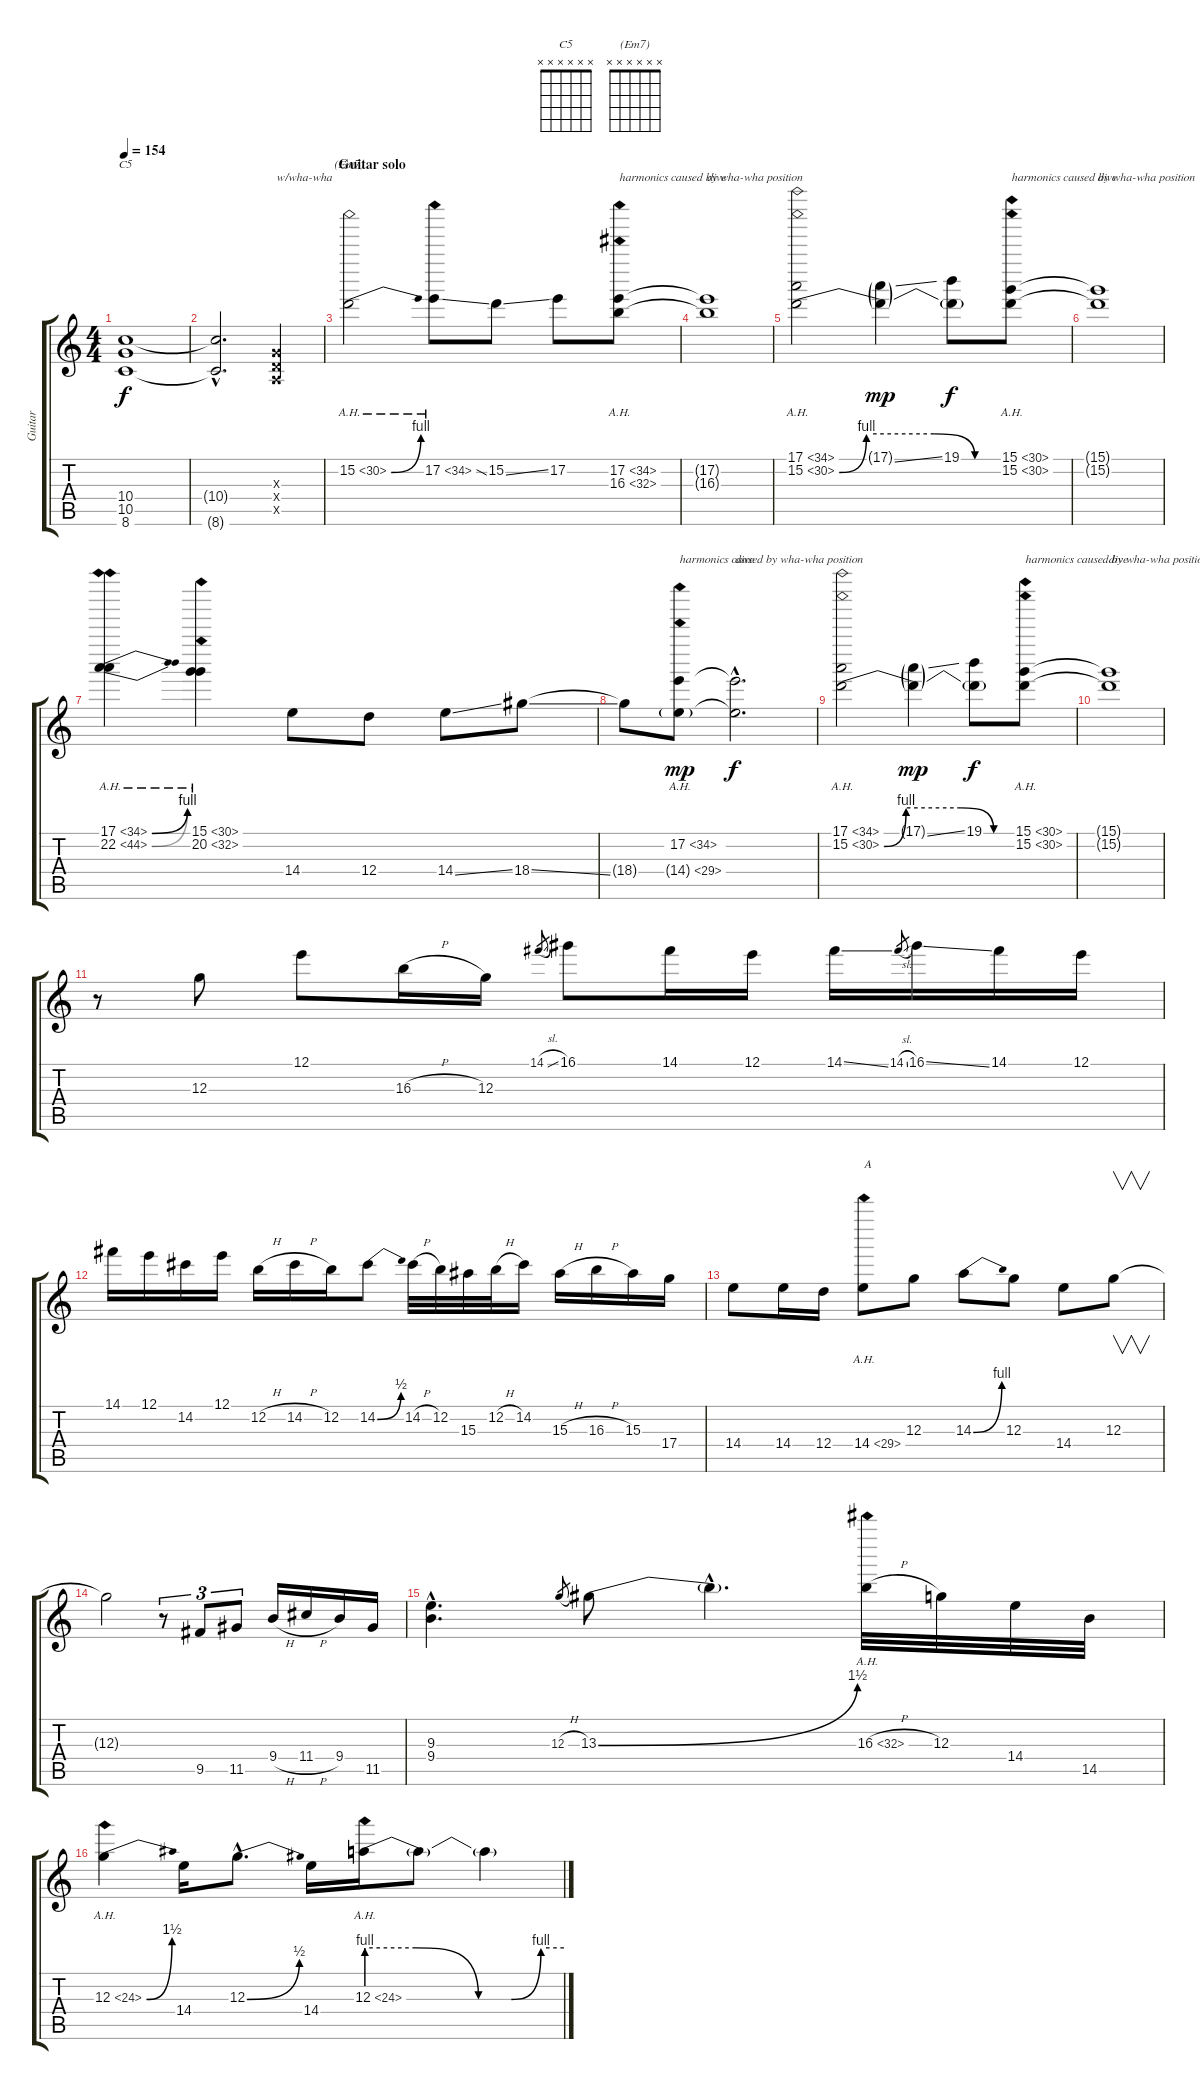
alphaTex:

\track ("Guitar" "Guitar") {instrument overdrivenguitar}
\staff {score tabs}
\tuning (E4 B3 G3 D3 A2 E2) {hide}
\chord ("C5" x x x x x x) {firstfret 0}
\chord ("(Em7)" x x x x x x) {firstfret 0}
\ts (4 4)
\tempo 154
\clef g2
\ks c
(10.4 10.5 8.6).1{ch "C5" dy f} |
(10.4{hac t} 8.6{hac t}).2{d} (0.3{x} 0.4{x} 0.5{x}).4{txt "w/wha-wha"} |
\section ("" "Guitar solo")
15.2{be (bend 0 0 60 4) ah 15}.2{ch "(Em7)"} 17.2{ah 17 ss}.8 15.2{ss}.8 17.2.8 (17.2{ah 17} 16.3{ah 16}).8{txt "harmonics caused by wha-wha position"} |
(17.2{t} 16.3{t}).1{txt "dive"} |
(17.1{ah 17} 15.2{be (custom 0 0 10 4 35 4 50 0 60 0) ah 15}).2 (17.1{ss g} 15.2{t}).4{dy mp} (19.1 15.2{t}).8{dy f} (15.1{ah 15} 15.2{ah 15}).8{txt "harmonics caused by wha-wha position"} |
(15.1{t} 15.2{t}).1{txt "dive"} |
(17.1{be (bend 0 0 60 4) ah 17} 22.2{be (bend 0 0 60 4) ah 22}).4 (15.1{ah 15} 20.2{ah 12}).4 14.4.8 12.4.8 14.4{ss}.8 18.4{ss}.8 |
18.4{t}.8 (17.2{ah 17} 14.4{ah 15 g}).8{txt "harmonics caused by wha-wha position" dy mp} (17.2{hac t} 14.4{hac t}).2{d txt "dive" dy f} |
(17.1{ah 17} 15.2{be (custom 0 0 10 4 35 4 50 0 60 0) ah 15}).2 (17.1{ss g} 15.2{t}).4{dy mp} (19.1 15.2{t}).8{dy f} (15.1{ah 15} 15.2{ah 15}).8{txt "harmonics caused by wha-wha position"} |
(15.1{t} 15.2{t}).1{txt "dive"} |
r.8 12.3.8 12.1.8 16.3{h}.16 12.3.16 14.1{sl}.8{gr} 16.1.8 14.1.16 12.1.16 14.1{ss}.16 14.1{sl}.8{gr} 16.1{ss}.16 14.1.16 12.1.16 |
14.1.16 12.1.16 14.2.16 12.1.16 12.2{h}.16 14.2{h}.16 12.2.16 14.2{be (bend 0 0 60 2)}.8 14.2{h}.32 12.2.32 15.3.32 12.2{h}.32 14.2.16 15.3{h}.16 16.3{h}.16 15.3.16 17.4.16 |
14.4.8 14.4.16 12.4.16 14.4{ah 15}.8{txt "A"} 12.3.8 14.3{be (bend 0 0 60 4)}.8 12.3.8 14.4.8 12.3.8{v} |
12.3{t}.2 r.8{tu (3 2)} 9.5.8{tu (3 2)} 11.5.8{tu (3 2)} 9.4{h}.16 11.4{h}.16 9.4.16 11.5.16 |
(9.3{hac} 9.4{hac}).4{d} 12.3{h}.8{gr} 13.3{be (bend 0 0 60 6)}.8 13.3{hac t}.4{d} 16.3{ah 16 h}.32 12.3.32 14.4.32 14.5.32 |
12.3{be (bend 0 0 60 6) ah 12}.4 14.4.16 12.3{be (bend 0 0 60 2) hac}.8{d} 14.4.16 12.3{be (custom 0 4 15 4 34 0 44 0 53 4 60 4) ah 12}.16 12.3{t}.8 12.3{t}.4
